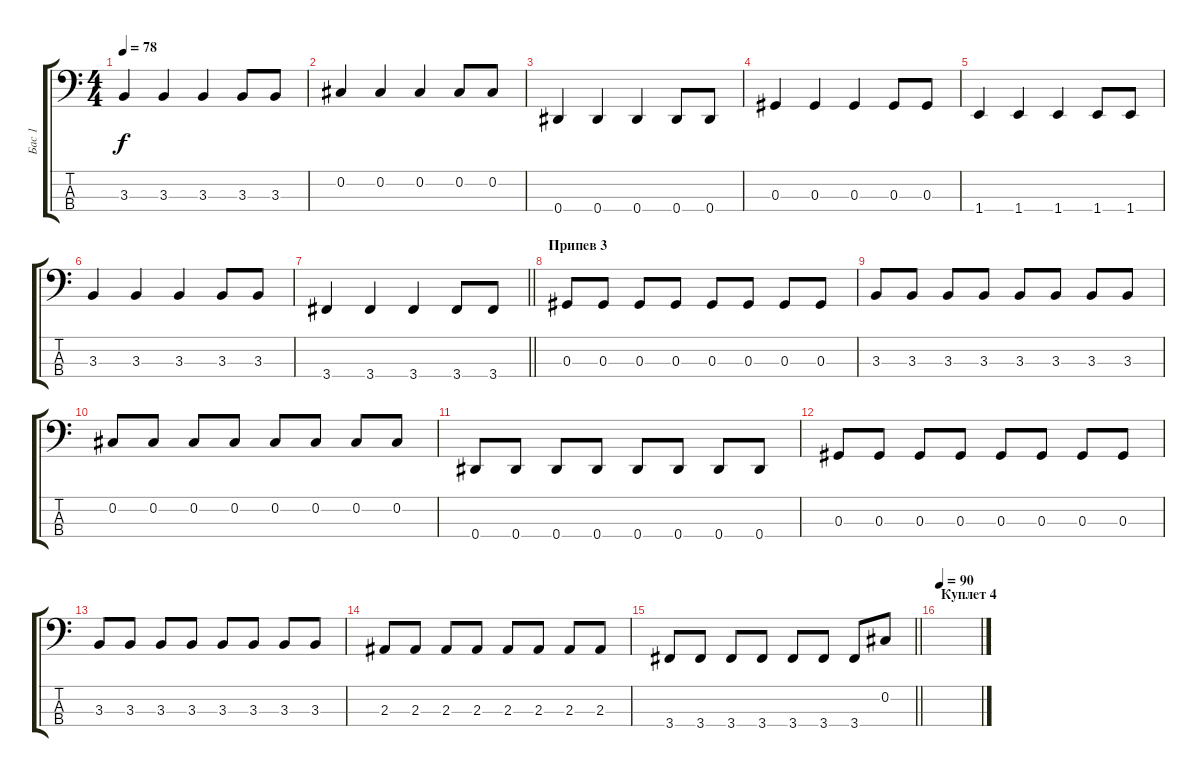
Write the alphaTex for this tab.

\track ("Бас 1" "Бас 1") {instrument fretlessbass}
\staff {score tabs}
\tuning (Gb2 Db2 Ab1 Eb1) {hide}
\ts (4 4)
\tempo 78
\clef f4
\ks c
3.3.4{dy f} 3.3.4 3.3.4 3.3.8 3.3.8 |
0.2.4 0.2.4 0.2.4 0.2.8 0.2.8 |
0.4.4 0.4.4 0.4.4 0.4.8 0.4.8 |
0.3.4 0.3.4 0.3.4 0.3.8 0.3.8 |
1.4.4 1.4.4 1.4.4 1.4.8 1.4.8 |
3.3.4 3.3.4 3.3.4 3.3.8 3.3.8 |
\barLineRight lightlight
3.4.4 3.4.4 3.4.4 3.4.8 3.4.8 |
\section ("" "Припев 3")
0.3.8 0.3.8 0.3.8 0.3.8 0.3.8 0.3.8 0.3.8 0.3.8 |
3.3.8 3.3.8 3.3.8 3.3.8 3.3.8 3.3.8 3.3.8 3.3.8 |
0.2.8 0.2.8 0.2.8 0.2.8 0.2.8 0.2.8 0.2.8 0.2.8 |
0.4.8 0.4.8 0.4.8 0.4.8 0.4.8 0.4.8 0.4.8 0.4.8 |
0.3.8 0.3.8 0.3.8 0.3.8 0.3.8 0.3.8 0.3.8 0.3.8 |
3.3.8 3.3.8 3.3.8 3.3.8 3.3.8 3.3.8 3.3.8 3.3.8 |
2.3.8 2.3.8 2.3.8 2.3.8 2.3.8 2.3.8 2.3.8 2.3.8 |
\barLineRight lightlight
3.4.8 3.4.8 3.4.8 3.4.8 3.4.8 3.4.8 3.4.8 0.2.8 |
\section ("" "Куплет 4")
\tempo 90
